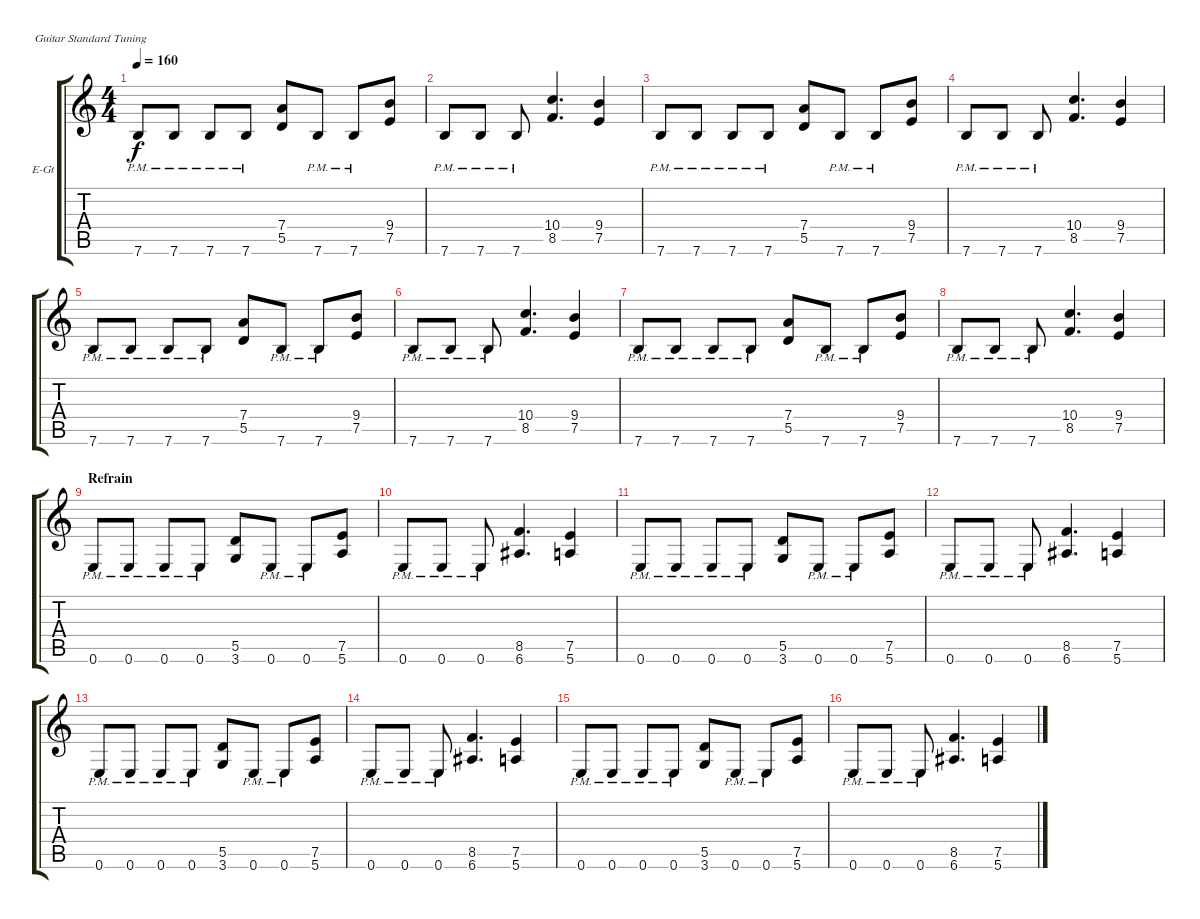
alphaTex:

\bracketExtendMode groupsimilarinstruments
\firstSystemTrackNameOrientation horizontal
\otherSystemsTrackNameOrientation horizontal
\track ("Guitar 1" "E-Gt") {instrument distortionguitar}
\staff {score tabs}
\tuning (E4 B3 G3 D3 A2 E2)
\ts (4 4)
\tempo 160
\clef g2
\scale
0.333333
\ks c
7.6{pm}.8{dy f} 7.6{pm}.8 7.6{pm}.8 7.6{pm}.8 (7.4 5.5).8 7.6{pm}.8 7.6{pm}.8 (9.4 7.5).8 |
\scale
0.333333 7.6{pm}.8 7.6{pm}.8 7.6{pm}.8 (10.4 8.5).4{d} (9.4 7.5).4 |
\scale
0.333333 7.6{pm}.8 7.6{pm}.8 7.6{pm}.8 7.6{pm}.8 (7.4 5.5).8 7.6{pm}.8 7.6{pm}.8 (9.4 7.5).8 |
\scale
0.333333 7.6{pm}.8 7.6{pm}.8 7.6{pm}.8 (10.4 8.5).4{d} (9.4 7.5).4 |
\scale
0.333333 7.6{pm}.8 7.6{pm}.8 7.6{pm}.8 7.6{pm}.8 (7.4 5.5).8 7.6{pm}.8 7.6{pm}.8 (9.4 7.5).8 |
\scale
0.333333 7.6{pm}.8 7.6{pm}.8 7.6{pm}.8 (10.4 8.5).4{d} (9.4 7.5).4 |
\scale
0.333333 7.6{pm}.8 7.6{pm}.8 7.6{pm}.8 7.6{pm}.8 (7.4 5.5).8 7.6{pm}.8 7.6{pm}.8 (9.4 7.5).8 |
\scale
0.333333 7.6{pm}.8 7.6{pm}.8 7.6{pm}.8 (10.4 8.5).4{d} (9.4 7.5).4 |
\section ("" "Refrain")
\scale
0.333333 0.6{pm}.8 0.6{pm}.8 0.6{pm}.8 0.6{pm}.8 (5.5 3.6).8 0.6{pm}.8 0.6{pm}.8 (7.5 5.6).8 |
\scale
0.333333 0.6{pm}.8 0.6{pm}.8 0.6{pm}.8 (8.5 6.6).4{d} (7.5 5.6).4 |
\scale
0.333333 0.6{pm}.8 0.6{pm}.8 0.6{pm}.8 0.6{pm}.8 (5.5 3.6).8 0.6{pm}.8 0.6{pm}.8 (7.5 5.6).8 |
\scale
0.333333 0.6{pm}.8 0.6{pm}.8 0.6{pm}.8 (8.5 6.6).4{d} (7.5 5.6).4 |
\scale
0.333333 0.6{pm}.8 0.6{pm}.8 0.6{pm}.8 0.6{pm}.8 (5.5 3.6).8 0.6{pm}.8 0.6{pm}.8 (7.5 5.6).8 |
\scale
0.333333 0.6{pm}.8 0.6{pm}.8 0.6{pm}.8 (8.5 6.6).4{d} (7.5 5.6).4 |
\scale
0.333333 0.6{pm}.8 0.6{pm}.8 0.6{pm}.8 0.6{pm}.8 (5.5 3.6).8 0.6{pm}.8 0.6{pm}.8 (7.5 5.6).8 |
\scale
0.333333 0.6{pm}.8 0.6{pm}.8 0.6{pm}.8 (8.5 6.6).4{d} (7.5 5.6).4
